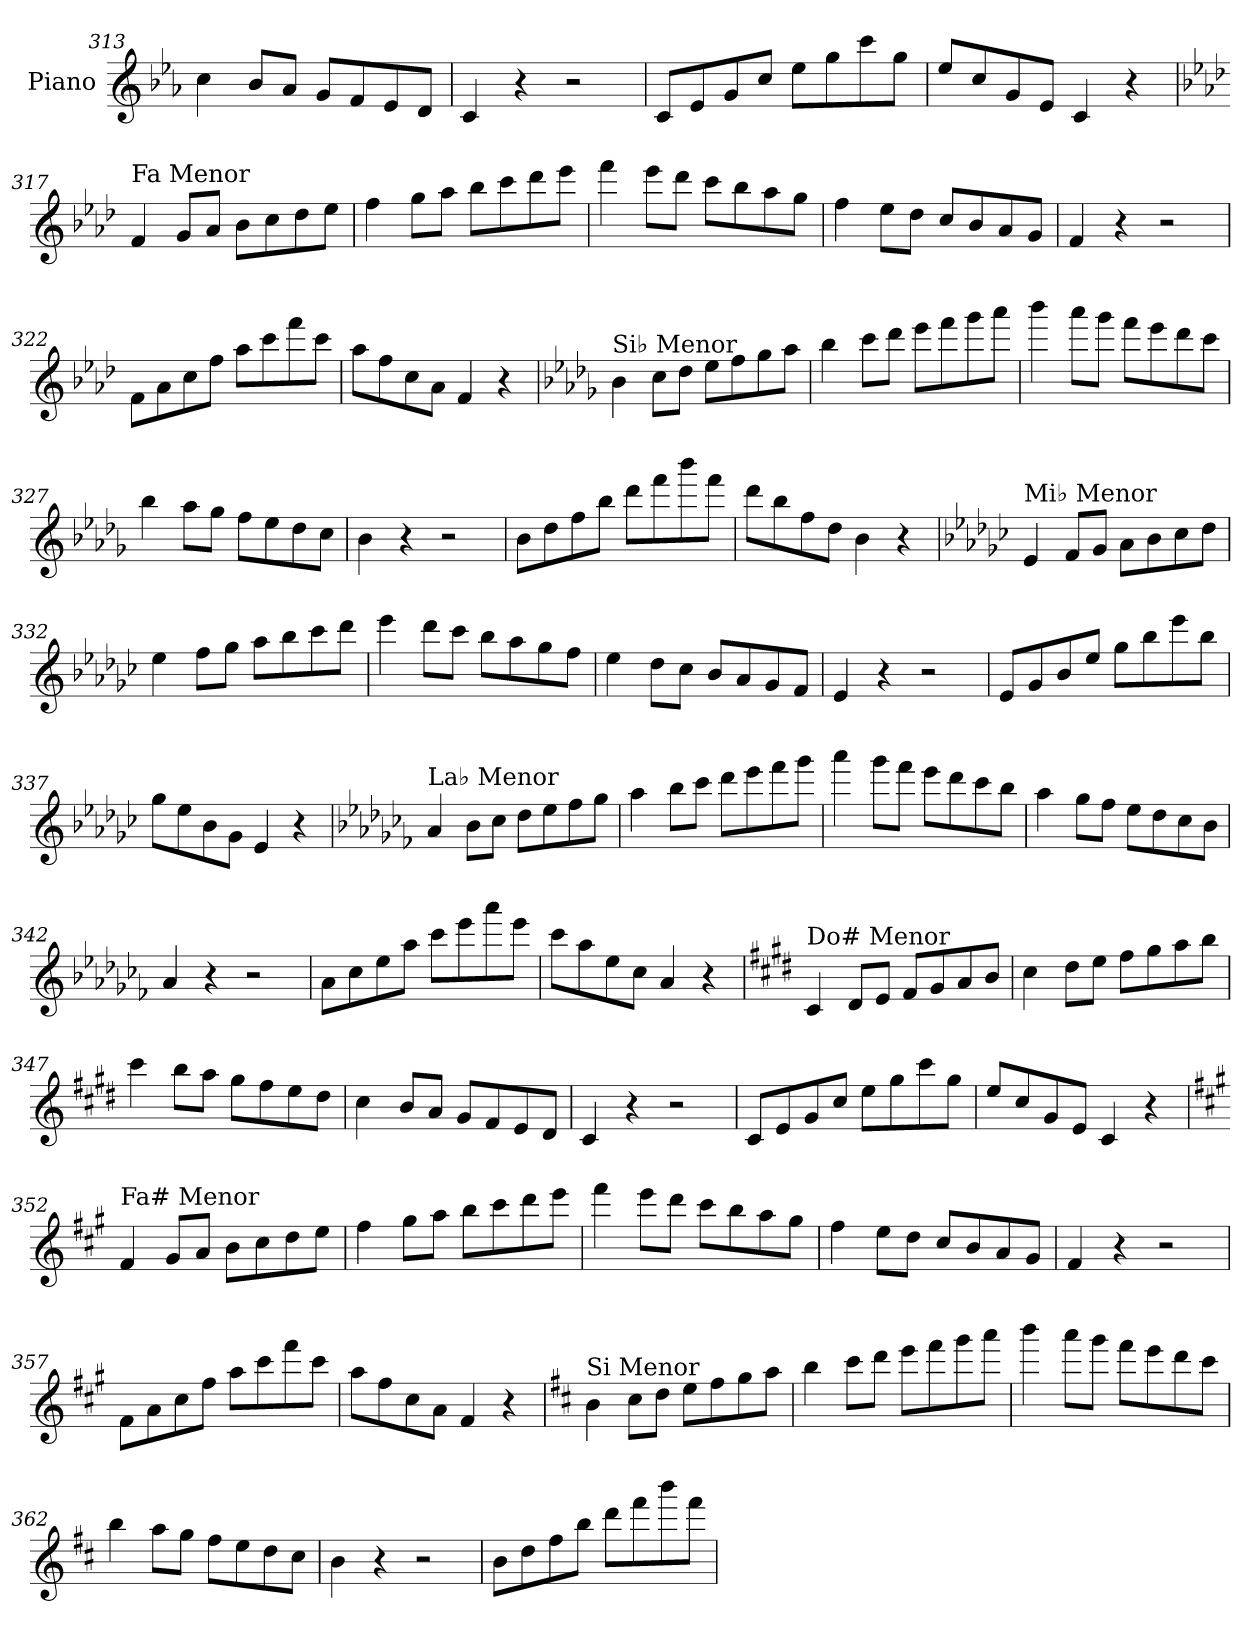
**kern
*part1
*staff1
*I"Piano
*I'Pno.
*clefG2
*k[b-e-a-]
=313
4cc\
8b-/L
8a-/J
8g/L
8f/
8e-/
8d/J
=314
4c/
4r
2r
=315
8c/L
8e-/
8g/
8cc/J
8ee-\L
8gg\
8ccc\
8gg\J
=316
8ee-/L
8cc/
8g/
8e-/J
4c/
4r
!!LO:LB:g=z
=317
*k[b-e-a-d-]
!LO:TX:a:t=Fa Menor
4f/
8g/L
8a-/J
8b-\L
8cc\
8dd-\
8ee-\J
=318
4ff\
8gg\L
8aa-\J
8bb-\L
8ccc\
8ddd-\
8eee-\J
=319
4fff\
8eee-\L
8ddd-\J
8ccc\L
8bb-\
8aa-\
8gg\J
=320
4ff\
8ee-\L
8dd-\J
8cc/L
8b-/
8a-/
8g/J
=321
4f/
4r
2r
=322
8f\L
8a-\
8cc\
8ff\J
8aa-\L
8ccc\
8fff\
8ccc\J
=323
8aa-\L
8ff\
8cc\
8a-\J
4f/
4r
!!LO:LB:g=z
=324
*k[b-e-a-d-g-]
!LO:TX:a:t=Si♭ Menor
4b-\
8cc\L
8dd-\J
8ee-\L
8ff\
8gg-\
8aa-\J
=325
4bb-\
8ccc\L
8ddd-\J
8eee-\L
8fff\
8ggg-\
8aaa-\J
=326
4bbb-\
8aaa-\L
8ggg-\J
8fff\L
8eee-\
8ddd-\
8ccc\J
=327
4bb-\
8aa-\L
8gg-\J
8ff\L
8ee-\
8dd-\
8cc\J
=328
4b-\
4r
2r
=329
8b-\L
8dd-\
8ff\
8bb-\J
8ddd-\L
8fff\
8bbb-\
8fff\J
=330
8ddd-\L
8bb-\
8ff\
8dd-\J
4b-\
4r
!!LO:LB:g=z
=331
*k[b-e-a-d-g-c-]
!LO:TX:a:t=Mi♭ Menor
4e-/
8f/L
8g-/J
8a-\L
8b-\
8cc-\
8dd-\J
=332
4ee-\
8ff\L
8gg-\J
8aa-\L
8bb-\
8ccc-\
8ddd-\J
=333
4eee-\
8ddd-\L
8ccc-\J
8bb-\L
8aa-\
8gg-\
8ff\J
=334
4ee-\
8dd-\L
8cc-\J
8b-/L
8a-/
8g-/
8f/J
=335
4e-/
4r
2r
=336
8e-/L
8g-/
8b-/
8ee-/J
8gg-\L
8bb-\
8eee-\
8bb-\J
=337
8gg-\L
8ee-\
8b-\
8g-\J
4e-/
4r
!!LO:LB:g=z
=338
*k[b-e-a-d-g-c-f-]
!LO:TX:a:t=La♭ Menor
4a-/
8b-\L
8cc-\J
8dd-\L
8ee-\
8ff-\
8gg-\J
=339
4aa-\
8bb-\L
8ccc-\J
8ddd-\L
8eee-\
8fff-\
8ggg-\J
=340
4aaa-\
8ggg-\L
8fff-\J
8eee-\L
8ddd-\
8ccc-\
8bb-\J
=341
4aa-\
8gg-\L
8ff-\J
8ee-\L
8dd-\
8cc-\
8b-\J
=342
4a-/
4r
2r
=343
8a-\L
8cc-\
8ee-\
8aa-\J
8ccc-\L
8eee-\
8aaa-\
8eee-\J
=344
8ccc-\L
8aa-\
8ee-\
8cc-\J
4a-/
4r
!!LO:LB:g=z
=345
*k[f#c#g#d#]
!LO:TX:a:t=Do# Menor
4c#/
8d#/L
8e/J
8f#/L
8g#/
8a/
8b/J
=346
4cc#\
8dd#\L
8ee\J
8ff#\L
8gg#\
8aa\
8bb\J
=347
4ccc#\
8bb\L
8aa\J
8gg#\L
8ff#\
8ee\
8dd#\J
=348
4cc#\
8b/L
8a/J
8g#/L
8f#/
8e/
8d#/J
=349
4c#/
4r
2r
=350
8c#/L
8e/
8g#/
8cc#/J
8ee\L
8gg#\
8ccc#\
8gg#\J
=351
8ee/L
8cc#/
8g#/
8e/J
4c#/
4r
!!LO:LB:g=z
=352
*k[f#c#g#]
!LO:TX:a:t=Fa# Menor
4f#/
8g#/L
8a/J
8b\L
8cc#\
8dd\
8ee\J
=353
4ff#\
8gg#\L
8aa\J
8bb\L
8ccc#\
8ddd\
8eee\J
=354
4fff#\
8eee\L
8ddd\J
8ccc#\L
8bb\
8aa\
8gg#\J
=355
4ff#\
8ee\L
8dd\J
8cc#/L
8b/
8a/
8g#/J
=356
4f#/
4r
2r
=357
8f#\L
8a\
8cc#\
8ff#\J
8aa\L
8ccc#\
8fff#\
8ccc#\J
=358
8aa\L
8ff#\
8cc#\
8a\J
4f#/
4r
!!LO:LB:g=z
=359
*k[f#c#]
!LO:TX:a:t=Si Menor
4b\
8cc#\L
8dd\J
8ee\L
8ff#\
8gg\
8aa\J
=360
4bb\
8ccc#\L
8ddd\J
8eee\L
8fff#\
8ggg\
8aaa\J
=361
4bbb\
8aaa\L
8ggg\J
8fff#\L
8eee\
8ddd\
8ccc#\J
=362
4bb\
8aa\L
8gg\J
8ff#\L
8ee\
8dd\
8cc#\J
=363
4b\
4r
2r
=364
8b\L
8dd\
8ff#\
8bb\J
8ddd\L
8fff#\
8bbb\
8fff#\J
=
*-
